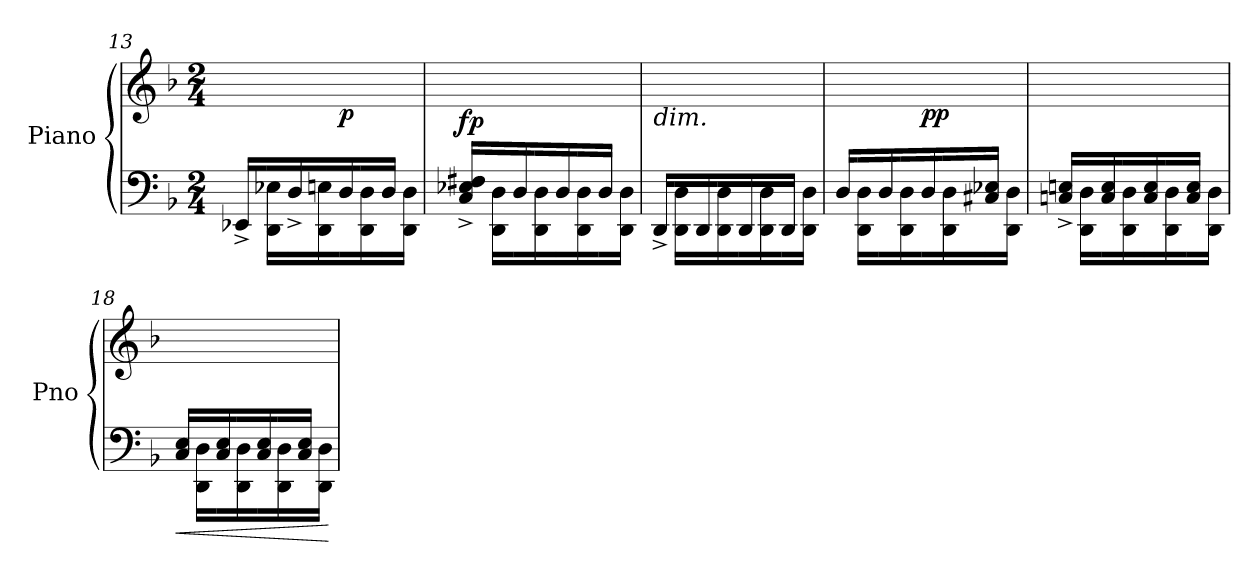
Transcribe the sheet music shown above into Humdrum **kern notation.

**kern	**kern	**dynam
*part1	*part1	*part1
*staff2	*staff1	*staff1/2
*I"Piano	*	*
*I'Pno	*	*
!!LO:LB:g=z
*clefF4	*clefG2	*
*k[b-]	*k[b-]	*
*M2/4	*M2/4	*
=13	=13	=13
*^	*	*
16EE-X^>/LL	16ryy	16ryy	.
16ryy	16DD\ 16E-X\LL	16ryy	.
16D^>/	16ryy	16ryy	.
16ryy	16DD\ 16En\	16ryy	.
!	!	!	!LO:DY:b
16D/	16ryy	16ryy	p
16ryy	16DD\ 16D\	16ryy	.
16D/JJ	16ryy	16ryy	.
16ryy	16DD\ 16D\JJ	16ryy	.
=14	=14	=14	=14
!	!	!	!LO:DY:b
16C/^ 16E-X/^ 16F#X/^LL	16ryy	16ryy	fp
16ryy	16DD\ 16D\LL	16ryy	.
16D/	16ryy	16ryy	.
16ryy	16DD\ 16D\	16ryy	.
16D/	16ryy	16ryy	.
16ryy	16DD\ 16D\	16ryy	.
16D/JJ	16ryy	16ryy	.
16ryy	16DD\ 16D\JJ	16ryy	.
=15	=15	=15	=15
!	!	!LO:TX:b:i:t=dim.	!
16DD^/LL	16ryy	16ryy	.
16ryy	16DD\ 16D\LL	16ryy	.
16DD/	16ryy	16ryy	.
16ryy	16DD\ 16D\	16ryy	.
16DD/	16ryy	16ryy	.
16ryy	16DD\ 16D\	16ryy	.
16DD/JJ	16ryy	16ryy	.
16ryy	16DD\ 16D\JJ	16ryy	.
=16	=16	=16	=16
16D/LL	16ryy	16ryy	.
16ryy	16DD\ 16D\LL	16ryy	.
16D/	16ryy	16ryy	.
16ryy	16DD\ 16D\	16ryy	.
!	!	!	!LO:DY:b
16D/	16ryy	16ryy	pp
16ryy	16DD\ 16D\	16ryy	.
16C#X/ 16E-X/JJ	16ryy	16ryy	.
16ryy	16DD\ 16D\JJ	16ryy	.
!!LO:LB:g=z
=17	=17	=17	=17
16Cn/^ 16En/^LL	16ryy	16ryy	.
16ryy	16DD\ 16D\LL	16ryy	.
16C/ 16E/	16ryy	16ryy	.
16ryy	16DD\ 16D\	16ryy	.
16C/ 16E/	16ryy	16ryy	.
16ryy	16DD\ 16D\	16ryy	.
16C/ 16E/JJ	16ryy	16ryy	.
16ryy	16DD\ 16D\JJ	16ryy	.
=18	=18	=18	=18
!	!	!	!LO:HP:b=2
16C/ 16E/LL	16ryy	16ryy	<
16ryy	16DD\ 16D\LL	16ryy	.
16C/ 16E/	16ryy	16ryy	.
16ryy	16DD\ 16D\	16ryy	.
16C/ 16E/	16ryy	16ryy	.
16ryy	16DD\ 16D\	16ryy	.
16C/ 16E/JJ	16ryy	16ryy	.
16ryy	16DD\ 16D\JJ	16ryy	.
*v	*v	*	*
.	.	[
=	=	=
*-	*-	*-
